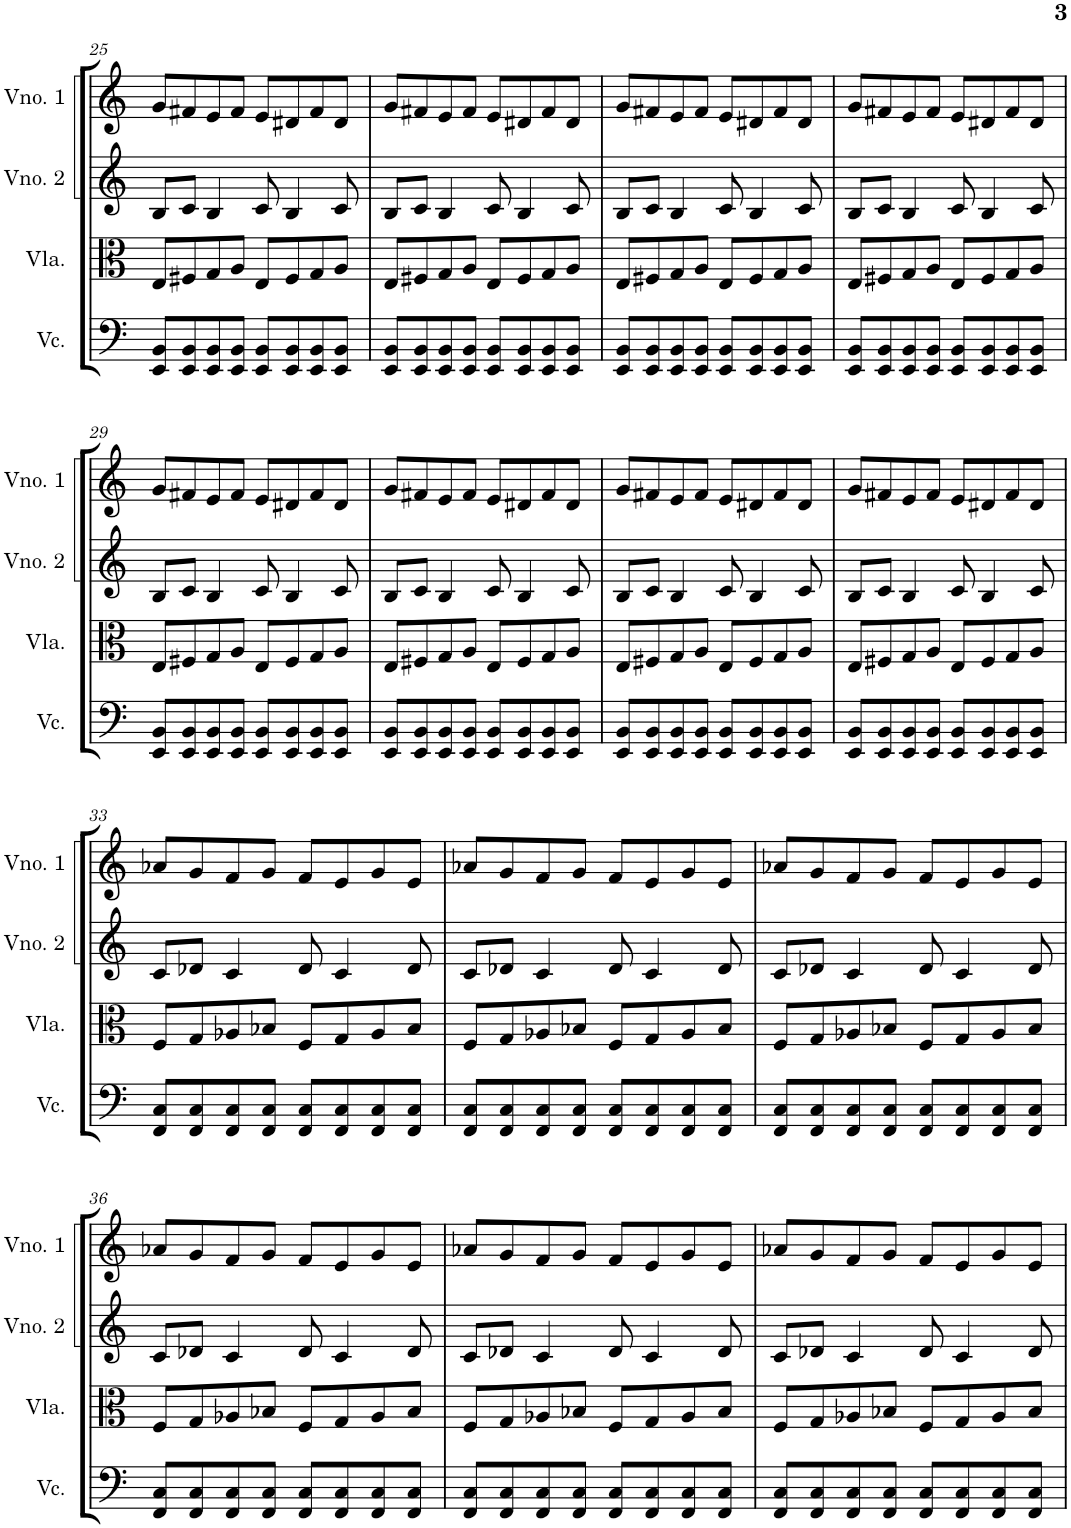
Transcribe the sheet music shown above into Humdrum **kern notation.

**kern	**kern	**kern	**kern
*part4	*part3	*part2	*part1
*staff4	*staff3	*staff2	*staff1
*I"Violoncelo	*I"Viola	*I"Violino 2	*I"Violino 1
*I'Vc.	*I'Vla.	*I'Vno. 2	*I'Vno. 1
!!LO:PB:g=z
*clefF4	*clefC3	*clefG2	*clefG2
*k[]	*k[]	*k[]	*k[]
*M4/4	*M4/4	*M4/4	*M4/4
=25	=25	=25	=25
8EE/ 8BB/L	8E/L	8B/L	8g/L
8EE/ 8BB/	8F#X/	8c/J	8f#X/
8EE/ 8BB/	8G/	4B/	8e/
8EE/ 8BB/J	8A/J	.	8f#/J
8EE/ 8BB/L	8E/L	8c/	8e/L
8EE/ 8BB/	8F#/	4B/	8d#X/
8EE/ 8BB/	8G/	.	8f#/
8EE/ 8BB/J	8A/J	8c/	8d#/J
=26	=26	=26	=26
8EE/ 8BB/L	8E/L	8B/L	8g/L
8EE/ 8BB/	8F#X/	8c/J	8f#X/
8EE/ 8BB/	8G/	4B/	8e/
8EE/ 8BB/J	8A/J	.	8f#/J
8EE/ 8BB/L	8E/L	8c/	8e/L
8EE/ 8BB/	8F#/	4B/	8d#X/
8EE/ 8BB/	8G/	.	8f#/
8EE/ 8BB/J	8A/J	8c/	8d#/J
=27	=27	=27	=27
8EE/ 8BB/L	8E/L	8B/L	8g/L
8EE/ 8BB/	8F#X/	8c/J	8f#X/
8EE/ 8BB/	8G/	4B/	8e/
8EE/ 8BB/J	8A/J	.	8f#/J
8EE/ 8BB/L	8E/L	8c/	8e/L
8EE/ 8BB/	8F#/	4B/	8d#X/
8EE/ 8BB/	8G/	.	8f#/
8EE/ 8BB/J	8A/J	8c/	8d#/J
=28	=28	=28	=28
8EE/ 8BB/L	8E/L	8B/L	8g/L
8EE/ 8BB/	8F#X/	8c/J	8f#X/
8EE/ 8BB/	8G/	4B/	8e/
8EE/ 8BB/J	8A/J	.	8f#/J
8EE/ 8BB/L	8E/L	8c/	8e/L
8EE/ 8BB/	8F#/	4B/	8d#X/
8EE/ 8BB/	8G/	.	8f#/
8EE/ 8BB/J	8A/J	8c/	8d#/J
!!LO:LB:g=z
=29	=29	=29	=29
8EE/ 8BB/L	8E/L	8B/L	8g/L
8EE/ 8BB/	8F#X/	8c/J	8f#X/
8EE/ 8BB/	8G/	4B/	8e/
8EE/ 8BB/J	8A/J	.	8f#/J
8EE/ 8BB/L	8E/L	8c/	8e/L
8EE/ 8BB/	8F#/	4B/	8d#X/
8EE/ 8BB/	8G/	.	8f#/
8EE/ 8BB/J	8A/J	8c/	8d#/J
=30	=30	=30	=30
8EE/ 8BB/L	8E/L	8B/L	8g/L
8EE/ 8BB/	8F#X/	8c/J	8f#X/
8EE/ 8BB/	8G/	4B/	8e/
8EE/ 8BB/J	8A/J	.	8f#/J
8EE/ 8BB/L	8E/L	8c/	8e/L
8EE/ 8BB/	8F#/	4B/	8d#X/
8EE/ 8BB/	8G/	.	8f#/
8EE/ 8BB/J	8A/J	8c/	8d#/J
=31	=31	=31	=31
8EE/ 8BB/L	8E/L	8B/L	8g/L
8EE/ 8BB/	8F#X/	8c/J	8f#X/
8EE/ 8BB/	8G/	4B/	8e/
8EE/ 8BB/J	8A/J	.	8f#/J
8EE/ 8BB/L	8E/L	8c/	8e/L
8EE/ 8BB/	8F#/	4B/	8d#X/
8EE/ 8BB/	8G/	.	8f#/
8EE/ 8BB/J	8A/J	8c/	8d#/J
=32	=32	=32	=32
8EE/ 8BB/L	8E/L	8B/L	8g/L
8EE/ 8BB/	8F#X/	8c/J	8f#X/
8EE/ 8BB/	8G/	4B/	8e/
8EE/ 8BB/J	8A/J	.	8f#/J
8EE/ 8BB/L	8E/L	8c/	8e/L
8EE/ 8BB/	8F#/	4B/	8d#X/
8EE/ 8BB/	8G/	.	8f#/
8EE/ 8BB/J	8A/J	8c/	8d#/J
!!LO:LB:g=z
=33	=33	=33	=33
8FF/ 8C/L	8F/L	8c/L	8a-X/L
8FF/ 8C/	8G/	8d-X/J	8g/
8FF/ 8C/	8A-X/	4c/	8f/
8FF/ 8C/J	8B-X/J	.	8g/J
8FF/ 8C/L	8F/L	8d-/	8f/L
8FF/ 8C/	8G/	4c/	8e/
8FF/ 8C/	8A-/	.	8g/
8FF/ 8C/J	8B-/J	8d-/	8e/J
=34	=34	=34	=34
8FF/ 8C/L	8F/L	8c/L	8a-X/L
8FF/ 8C/	8G/	8d-X/J	8g/
8FF/ 8C/	8A-X/	4c/	8f/
8FF/ 8C/J	8B-X/J	.	8g/J
8FF/ 8C/L	8F/L	8d-/	8f/L
8FF/ 8C/	8G/	4c/	8e/
8FF/ 8C/	8A-/	.	8g/
8FF/ 8C/J	8B-/J	8d-/	8e/J
=35	=35	=35	=35
8FF/ 8C/L	8F/L	8c/L	8a-X/L
8FF/ 8C/	8G/	8d-X/J	8g/
8FF/ 8C/	8A-X/	4c/	8f/
8FF/ 8C/J	8B-X/J	.	8g/J
8FF/ 8C/L	8F/L	8d-/	8f/L
8FF/ 8C/	8G/	4c/	8e/
8FF/ 8C/	8A-/	.	8g/
8FF/ 8C/J	8B-/J	8d-/	8e/J
!!LO:LB:g=z
=36	=36	=36	=36
8FF/ 8C/L	8F/L	8c/L	8a-X/L
8FF/ 8C/	8G/	8d-X/J	8g/
8FF/ 8C/	8A-X/	4c/	8f/
8FF/ 8C/J	8B-X/J	.	8g/J
8FF/ 8C/L	8F/L	8d-/	8f/L
8FF/ 8C/	8G/	4c/	8e/
8FF/ 8C/	8A-/	.	8g/
8FF/ 8C/J	8B-/J	8d-/	8e/J
=37	=37	=37	=37
8FF/ 8C/L	8F/L	8c/L	8a-X/L
8FF/ 8C/	8G/	8d-X/J	8g/
8FF/ 8C/	8A-X/	4c/	8f/
8FF/ 8C/J	8B-X/J	.	8g/J
8FF/ 8C/L	8F/L	8d-/	8f/L
8FF/ 8C/	8G/	4c/	8e/
8FF/ 8C/	8A-/	.	8g/
8FF/ 8C/J	8B-/J	8d-/	8e/J
=38	=38	=38	=38
8FF/ 8C/L	8F/L	8c/L	8a-X/L
8FF/ 8C/	8G/	8d-X/J	8g/
8FF/ 8C/	8A-X/	4c/	8f/
8FF/ 8C/J	8B-X/J	.	8g/J
8FF/ 8C/L	8F/L	8d-/	8f/L
8FF/ 8C/	8G/	4c/	8e/
8FF/ 8C/	8A-/	.	8g/
8FF/ 8C/J	8B-/J	8d-/	8e/J
=	=	=	=
*-	*-	*-	*-
